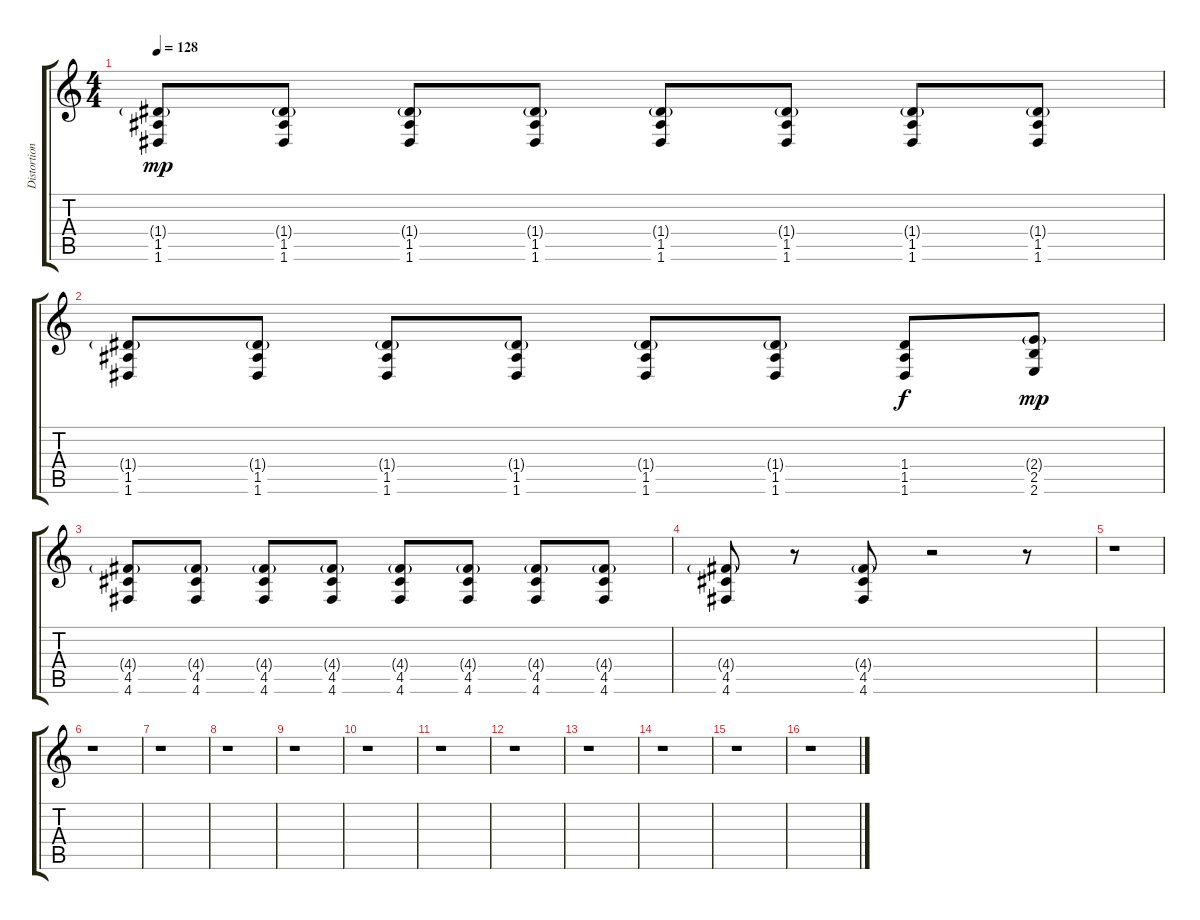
\track ("Distortion Guitar" "Distortion") {instrument distortionguitar}
\staff {score tabs}
\tuning (E4 B3 G3 D3 A2 D2) {hide}
\ts (4 4)
\tempo 128
\clef g2
\ks c
(1.4{g} 1.5 1.6).8{dy mp} (1.4{g} 1.5 1.6).8 (1.4{g} 1.5 1.6).8 (1.4{g} 1.5 1.6).8 (1.4{g} 1.5 1.6).8 (1.4{g} 1.5 1.6).8 (1.4{g} 1.5 1.6).8 (1.4{g} 1.5 1.6).8 |
(1.4{g} 1.5 1.6).8 (1.4{g} 1.5 1.6).8 (1.4{g} 1.5 1.6).8 (1.4{g} 1.5 1.6).8 (1.4{g} 1.5 1.6).8 (1.4{g} 1.5 1.6).8 (1.4 1.5 1.6).8{dy f} (2.4{g} 2.5 2.6).8{dy mp} |
(4.4{g} 4.5 4.6).8 (4.4{g} 4.5 4.6).8 (4.4{g} 4.5 4.6).8 (4.4{g} 4.5 4.6).8 (4.4{g} 4.5 4.6).8 (4.4{g} 4.5 4.6).8 (4.4{g} 4.5 4.6).8 (4.4{g} 4.5 4.6).8 |
(4.4{g} 4.5 4.6).8 r.8 (4.4{g} 4.5 4.6).8 r.2 r.8 |
r.1 |
r.1 |
r.1 |
r.1 |
r.1 |
r.1 |
r.1 |
r.1 |
r.1 |
r.1 |
r.1 |
r.1
